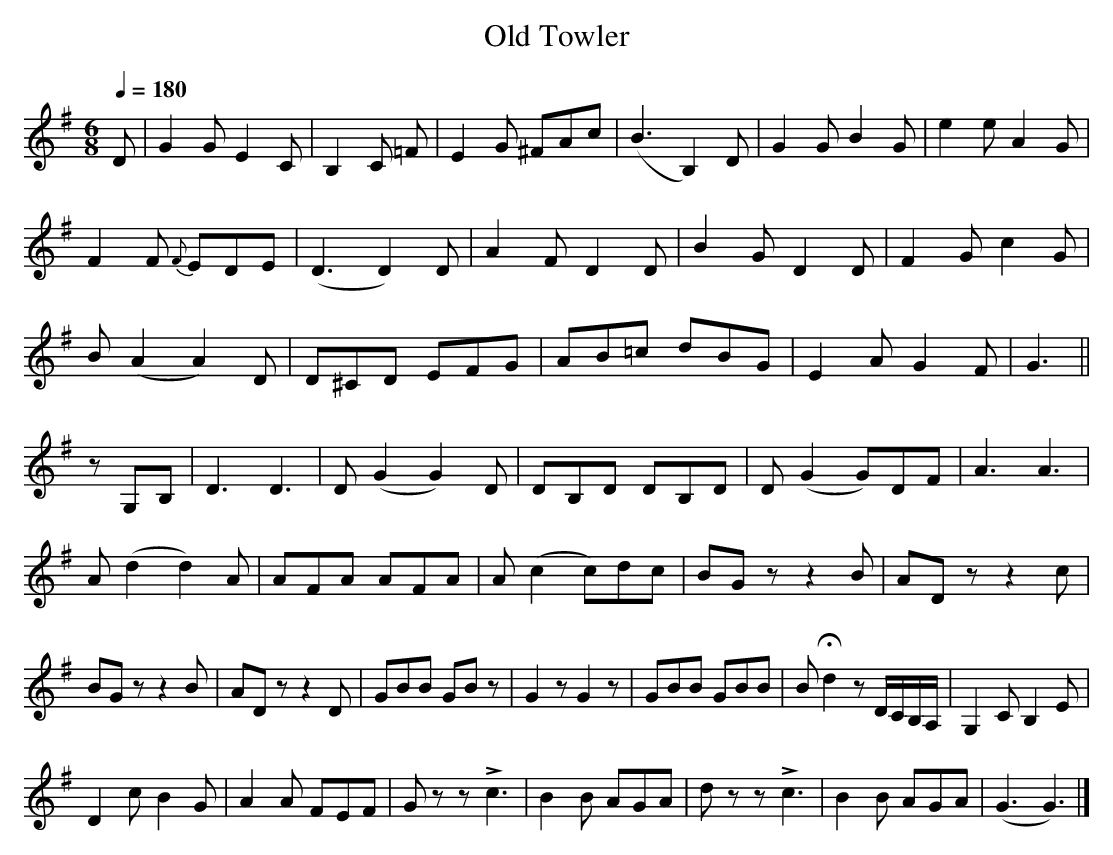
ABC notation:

X:1
T:Old Towler
M:6/8
L:1/8
Q:1/4=180
K:Gmaj clef=treble
D | G2 G E2 C | B,2 C =F | E2 G ^FAc |\
(B3 B,2) D | G2 G B2 G | e2 e A2 G |
F2 F {F} EDE | (D3 D2) D | A2 F D2 D | B2 G D2 D |\
F2 G c2 G |
B (A2 A2) D | D^CD EFG | AB=c dBG |\
E2 A G2 F | G3 ||
z G,B, | D3 D3 | D (G2 G2) D | DB,D DB,D | D (G2 G)DF | A3 A3 |
A (d2 d2) A | AFA AFA | A (c2 c)dc | BG z z2 B | AD z z2 c |
BG z z2 B | AD z z2 D | GBB GB z | G2 z G2 z |\
GBB GBB | B !fermata!d2 z D/2C/2B,/2A,/2 | G,2 C B,2 E |
D2 c B2 G | A2 A FEF |\
G z z !>!c3 |\
B2 B AGA | d z z !>!c3 | B2 B AGA | (G3 G3) |]
